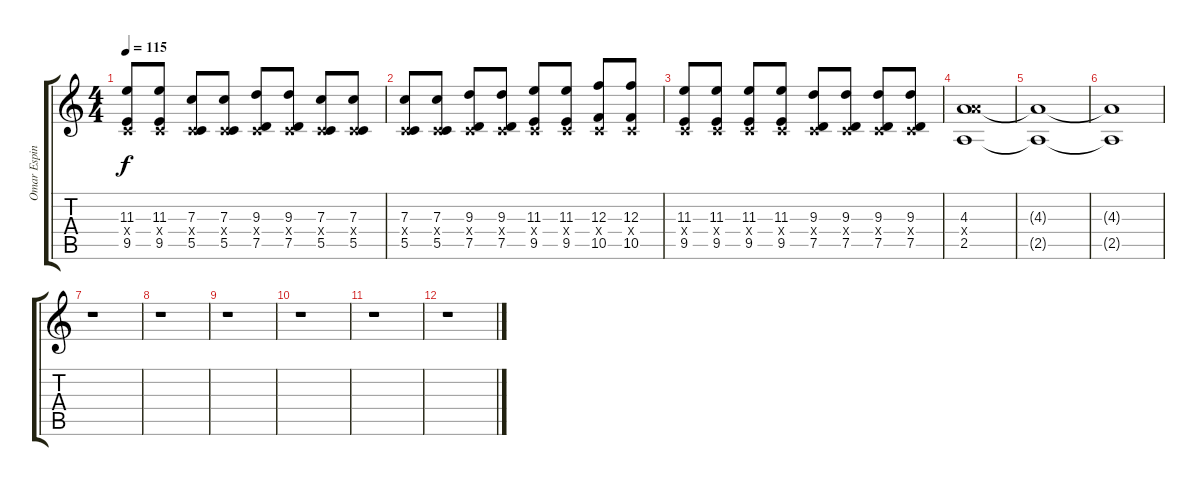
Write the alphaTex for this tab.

\track ("Omar Espinosa" "Omar Espin") {instrument overdrivenguitar}
\staff {score tabs}
\tuning (D4 A3 F3 C3 G2 C2) {hide}
\ts (4 4)
\tempo 115
\clef g2
\ks c
(11.3 0.4{x} 9.5).8{dy f} (11.3 0.4{x} 9.5).8 (7.3 0.4{x} 5.5).8 (7.3 0.4{x} 5.5).8 (9.3 0.4{x} 7.5).8 (9.3 0.4{x} 7.5).8 (7.3 0.4{x} 5.5).8 (7.3 0.4{x} 5.5).8 |
(7.3 0.4{x} 5.5).8 (7.3 0.4{x} 5.5).8 (9.3 0.4{x} 7.5).8 (9.3 0.4{x} 7.5).8 (11.3 0.4{x} 9.5).8 (11.3 0.4{x} 9.5).8 (12.3 0.4{x} 10.5).8 (12.3 0.4{x} 10.5).8 |
(11.3 0.4{x} 9.5).8 (11.3 0.4{x} 9.5).8 (11.3 0.4{x} 9.5).8 (11.3 0.4{x} 9.5).8 (9.3 0.4{x} 7.5).8 (9.3 0.4{x} 7.5).8 (9.3 0.4{x} 7.5).8 (9.3 0.4{x} 7.5).8 |
(4.3 9.4{x} 2.5).1 |
(4.3{t} 2.5{t}).1 |
(4.3{t} 2.5{t}).1 |
r.1 |
r.1 |
r.1 |
r.1 |
r.1 |
r.1
